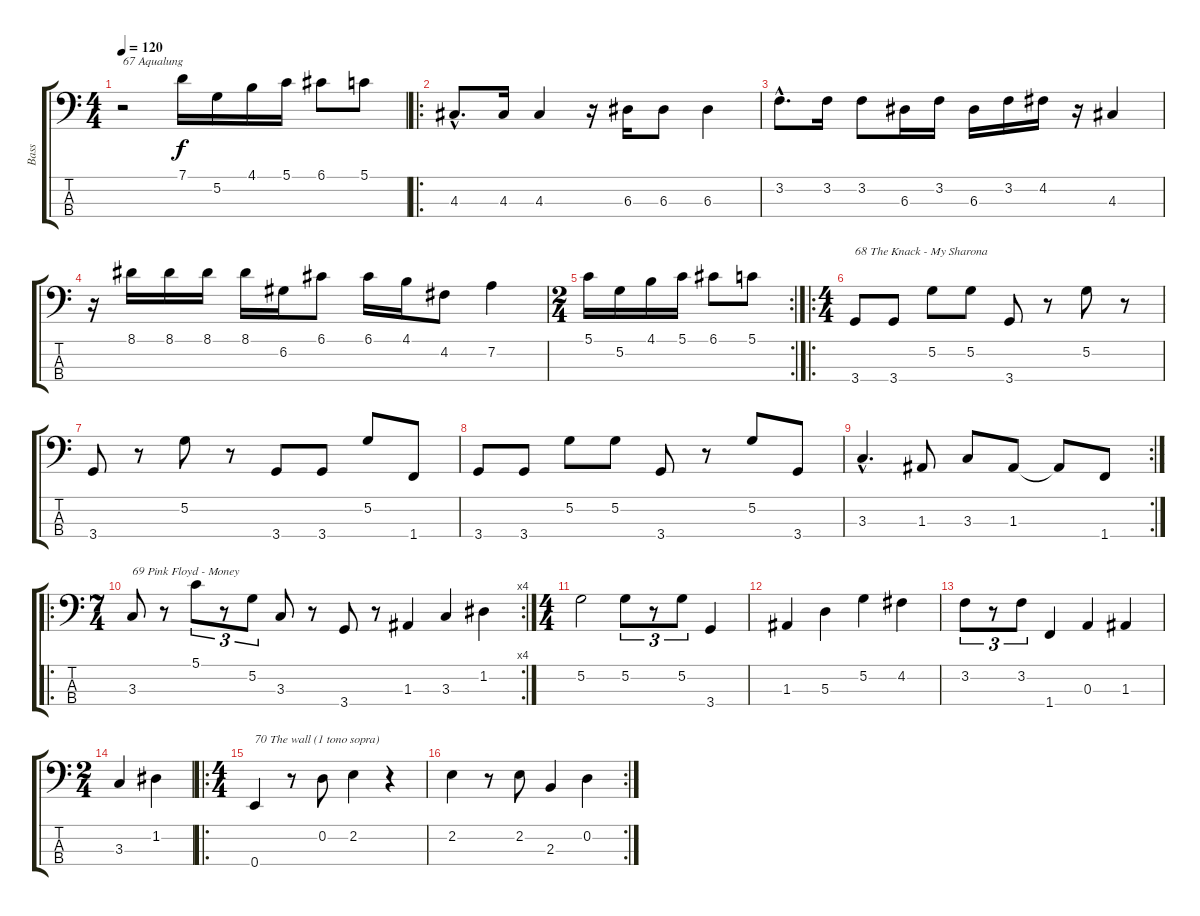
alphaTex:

\track ("Bass" "Bass") {instrument electricbassfinger}
\staff {score tabs}
\tuning (G2 D2 A1 E1) {hide}
\ts (4 4)
\tempo 120
\clef f4
\ks c
r.2{txt "67 Aqualung" dy f} 7.1.16 5.2.16 4.1.16 5.1.16 6.1.8 5.1.8 |
\ro
4.3{hac}.8{d} 4.3.16 4.3.4 r.16 6.3.16 6.3.8 6.3.4 |
3.2{hac}.8{d} 3.2.16 3.2.8 6.3.16 3.2.16 6.3.16 3.2.16 4.2.16 r.16 4.3.4 |
r.16 8.1.16 8.1.16 8.1.16 8.1.16 6.2.16 6.1.8 6.1.16 4.1.16 4.2.8 7.2.4 |
\rc 2
\ts (2 4)
5.1.16 5.2.16 4.1.16 5.1.16 6.1.8 5.1.8 |
\ro
\ts (4 4)
3.4.8{txt "68 The Knack - My Sharona"} 3.4.8 5.2.8 5.2.8 3.4.8 r.8 5.2.8 r.8 |
3.4.8 r.8 5.2.8 r.8 3.4.8 3.4.8 5.2.8 1.4.8 |
3.4.8 3.4.8 5.2.8 5.2.8 3.4.8 r.8 5.2.8 3.4.8 |
\rc 2
3.3{hac}.4{d} 1.3.8 3.3.8 1.3.8 1.3{t}.8 1.4.8 |
\ro
\rc 4
\ts (7 4)
3.3.8{txt "69 Pink Floyd - Money"} r.8 5.1.8{tu (3 2)} r.8{tu (3 2)} 5.2.8{tu (3 2)} 3.3.8 r.8 3.4.8 r.8 1.3.4 3.3.4 1.2.4 |
\ts (4 4)
5.2.2 5.2.8{tu (3 2)} r.8{tu (3 2)} 5.2.8{tu (3 2)} 3.4.4 |
1.3.4 5.3.4 5.2.4 4.2.4 |
3.2.8{tu (3 2)} r.8{tu (3 2)} 3.2.8{tu (3 2)} 1.4.4 0.3.4 1.3.4 |
\ts (2 4)
3.3.4 1.2.4 |
\ro
\ts (4 4)
0.4.4{txt "70 The wall (1 tono sopra)"} r.8 0.2.8 2.2.4 r.4 |
\rc 2
2.2.4 r.8 2.2.8 2.3.4 0.2.4
